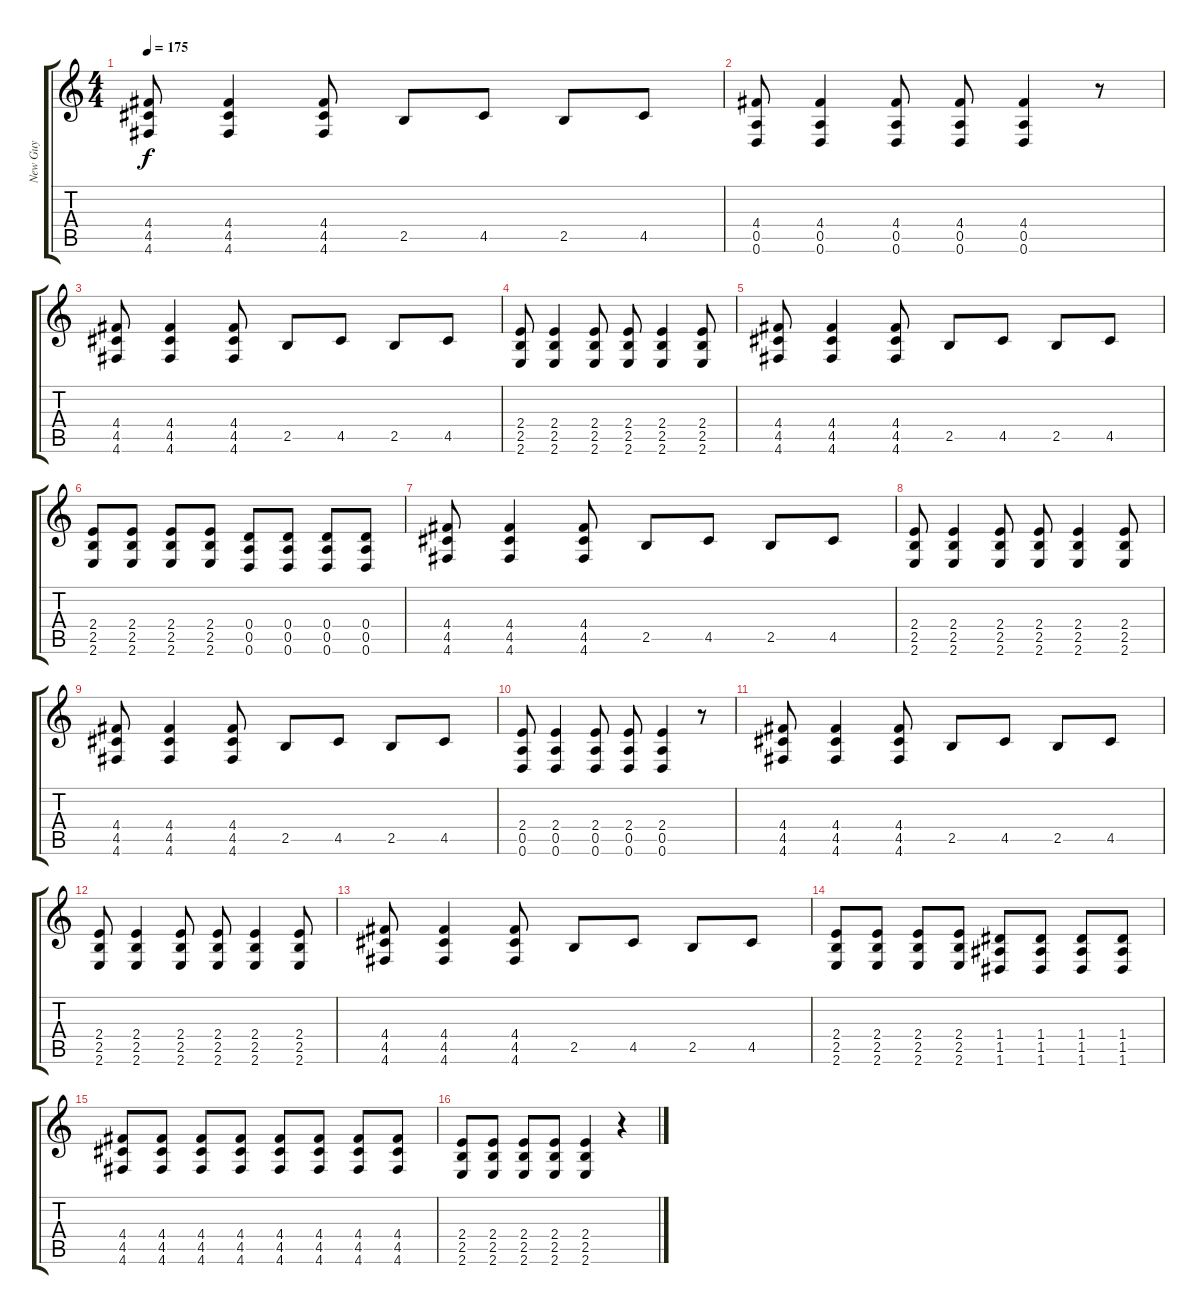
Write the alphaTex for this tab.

\track ("New Guy" "New Guy") {instrument acousticguitarnylon}
\staff {score tabs}
\tuning (E4 B3 G3 D3 A2 D2) {hide}
\ts (4 4)
\tempo 175
\clef g2
\ks c
(4.4 4.5 4.6).8{dy f} (4.4 4.5 4.6).4 (4.4 4.5 4.6).8 2.5.8 4.5.8 2.5.8 4.5.8 |
(4.4 0.5 0.6).8 (4.4 0.5 0.6).4 (4.4 0.5 0.6).8 (4.4 0.5 0.6).8 (4.4 0.5 0.6).4 r.8 |
(4.4 4.5 4.6).8 (4.4 4.5 4.6).4 (4.4 4.5 4.6).8 2.5.8 4.5.8 2.5.8 4.5.8 |
(2.4 2.5 2.6).8 (2.4 2.5 2.6).4 (2.4 2.5 2.6).8 (2.4 2.5 2.6).8 (2.4 2.5 2.6).4 (2.4 2.5 2.6).8 |
(4.4 4.5 4.6).8 (4.4 4.5 4.6).4 (4.4 4.5 4.6).8 2.5.8 4.5.8 2.5.8 4.5.8 |
(2.4 2.5 2.6).8 (2.4 2.5 2.6).8 (2.4 2.5 2.6).8 (2.4 2.5 2.6).8 (0.4 0.5 0.6).8 (0.4 0.5 0.6).8 (0.4 0.5 0.6).8 (0.4 0.5 0.6).8 |
(4.4 4.5 4.6).8 (4.4 4.5 4.6).4 (4.4 4.5 4.6).8 2.5.8 4.5.8 2.5.8 4.5.8 |
(2.4 2.5 2.6).8 (2.4 2.5 2.6).4 (2.4 2.5 2.6).8 (2.4 2.5 2.6).8 (2.4 2.5 2.6).4 (2.4 2.5 2.6).8 |
(4.4 4.5 4.6).8 (4.4 4.5 4.6).4 (4.4 4.5 4.6).8 2.5.8 4.5.8 2.5.8 4.5.8 |
(2.4 0.5 0.6).8 (2.4 0.5 0.6).4 (2.4 0.5 0.6).8 (2.4 0.5 0.6).8 (2.4 0.5 0.6).4 r.8 |
(4.4 4.5 4.6).8 (4.4 4.5 4.6).4 (4.4 4.5 4.6).8 2.5.8 4.5.8 2.5.8 4.5.8 |
(2.4 2.5 2.6).8 (2.4 2.5 2.6).4 (2.4 2.5 2.6).8 (2.4 2.5 2.6).8 (2.4 2.5 2.6).4 (2.4 2.5 2.6).8 |
(4.4 4.5 4.6).8 (4.4 4.5 4.6).4 (4.4 4.5 4.6).8 2.5.8 4.5.8 2.5.8 4.5.8 |
(2.4 2.5 2.6).8 (2.4 2.5 2.6).8 (2.4 2.5 2.6).8 (2.4 2.5 2.6).8 (1.4 1.5 1.6).8 (1.4 1.5 1.6).8 (1.4 1.5 1.6).8 (1.4 1.5 1.6).8 |
(4.4 4.5 4.6).8 (4.4 4.5 4.6).8 (4.4 4.5 4.6).8 (4.4 4.5 4.6).8 (4.4 4.5 4.6).8 (4.4 4.5 4.6).8 (4.4 4.5 4.6).8 (4.4 4.5 4.6).8 |
(2.4 2.5 2.6).8 (2.4 2.5 2.6).8 (2.4 2.5 2.6).8 (2.4 2.5 2.6).8 (2.4 2.5 2.6).4 r.4
